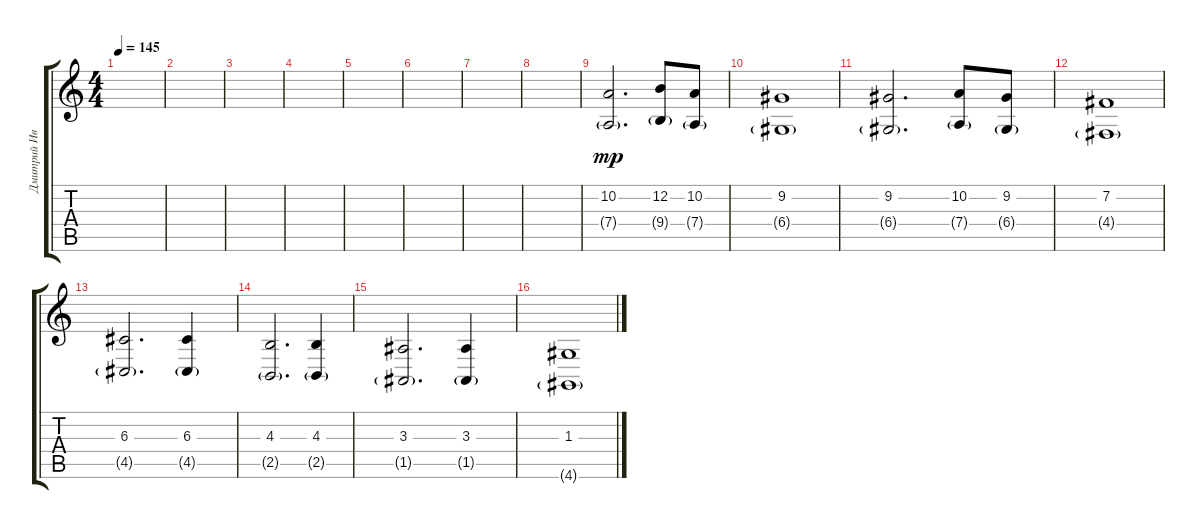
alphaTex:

\track ("Дмитрий Иванов" "Дмитрий Ив") {instrument synthstrings1}
\staff {score tabs}
\tuning (E4 B3 G3 D3 A2 E2) {hide}
\ts (4 4)
\tempo 145
\clef g2
\ks c
|
|
|
|
|
|
|
|
(10.2 7.4{g}).2{d dy mp} (12.2 9.4{g}).8 (10.2 7.4{g}).8 |
(9.2 6.4{g}).1 |
(9.2 6.4{g}).2{d} (10.2 7.4{g}).8 (9.2 6.4{g}).8 |
(7.2 4.4{g}).1 |
(6.3 4.5{g}).2{d} (6.3 4.5{g}).4 |
(4.3 2.5{g}).2{d} (4.3 2.5{g}).4 |
(3.3 1.5{g}).2{d} (3.3 1.5{g}).4 |
(1.3 4.6{g}).1
